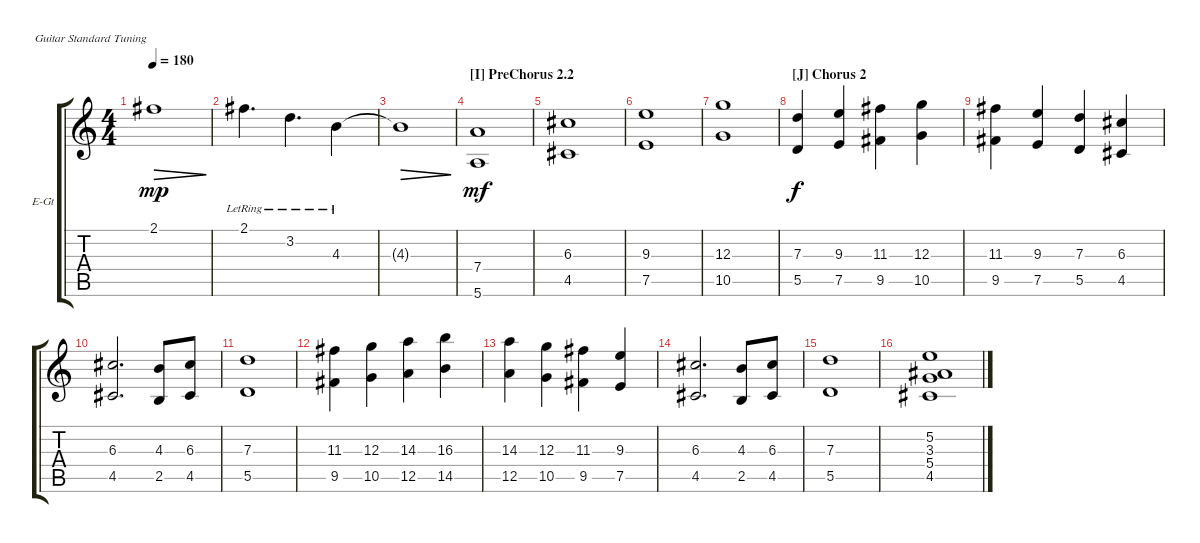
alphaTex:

\defaultSystemsLayout 4
\bracketExtendMode groupsimilarinstruments
\firstSystemTrackNameOrientation horizontal
\otherSystemsTrackNameOrientation horizontal
\track ("Lead Guitar" "E-Gt") {instrument distortionguitar}
\staff {score tabs}
\tuning (E4 B3 G3 D3 A2 E2)
\ts (4 4)
\tempo 180
\clef g2
\ks c
2.1{t}.1{dec dy mp} |
2.1{lr}.4{d} 3.2{lr}.4{d} 4.3{lr}.4 |
4.3{t}.1{dec} |
\section ("I" "PreChorus 2.2")
(5.6 7.4).1{dy mf} |
(4.5 6.3).1 |
(7.5 9.3).1 |
(12.3 10.5).1 |
\section ("J" "Chorus 2")
(5.5 7.3).4{dy f} (7.5 9.3).4 (9.5 11.3).4 (10.5 12.3).4 |
(9.5 11.3).4 (7.5 9.3).4 (5.5 7.3).4 (4.5 6.3).4 |
(4.5 6.3).2{d} (2.5 4.3).8 (4.5 6.3).8 |
(5.5 7.3).1 |
(9.5 11.3).4 (10.5 12.3).4 (12.5 14.3).4 (14.5 16.3).4 |
(12.5 14.3).4 (10.5 12.3).4 (9.5 11.3).4 (7.5 9.3).4 |
(4.5 6.3).2{d} (2.5 4.3).8 (4.5 6.3).8 |
(5.5 7.3).1 |
(4.5 3.3 5.4 5.2).1
